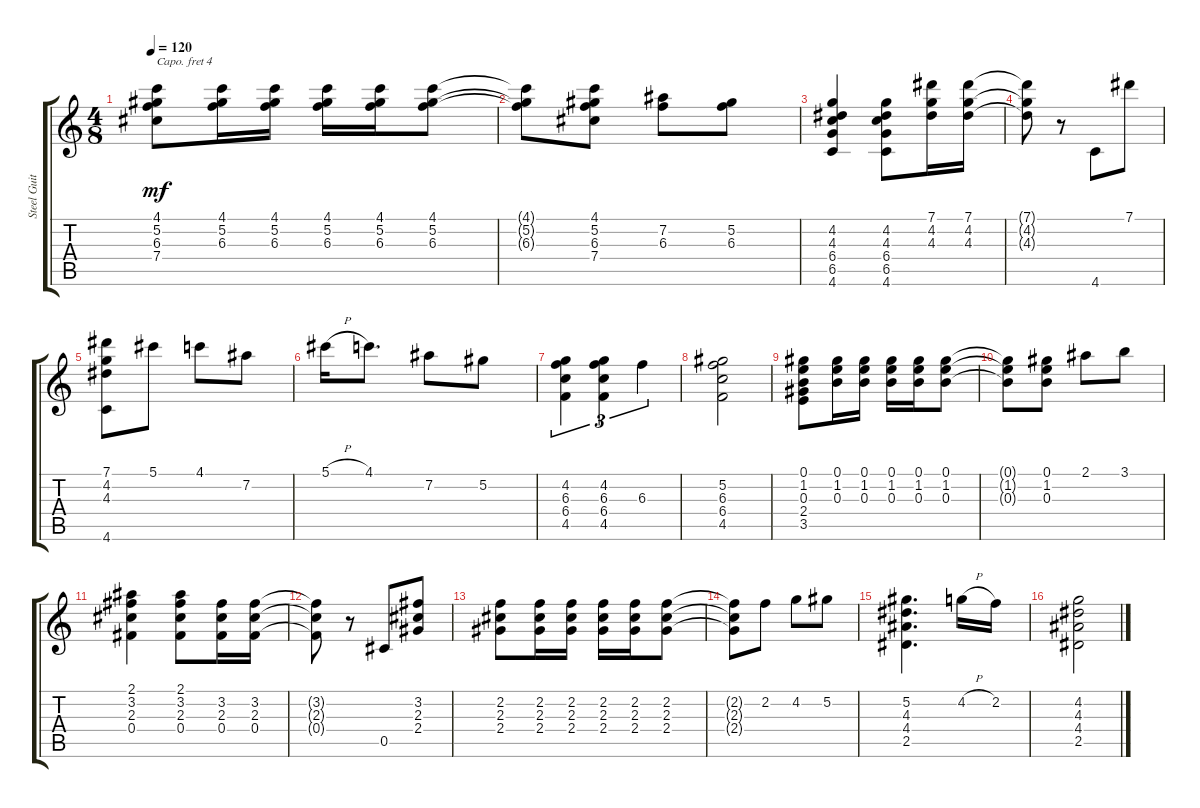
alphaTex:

\track ("Steel Guitar" "Steel Guit") {instrument acousticguitarsteel}
\staff {score tabs}
\capo 4
\tuning (E4 B3 G3 D3 A2 E2) {hide}
\ts (4 8)
\tempo 120
\clef g2
\ks c
(4.1 5.2 6.3 7.4).8{dy mf} (4.1 5.2 6.3).16 (4.1 5.2 6.3).16 (4.1 5.2 6.3).16 (4.1 5.2 6.3).16 (4.1 5.2 6.3).8 |
(4.1{t} 5.2{t} 6.3{t}).8 (4.1 5.2 6.3 7.4).8 (7.2 6.3).8 (5.2 6.3).8 |
(4.2 4.3 6.4 6.5 4.6).4 (4.2 4.3 6.4 6.5 4.6).8 (7.1 4.2 4.3).16 (7.1 4.2 4.3).16 |
(7.1{t} 4.2{t} 4.3{t}).8 r.8 4.6.8 7.1.8 |
(7.1 4.2 4.3 4.6).8 5.1.8 4.1.8 7.2.8 |
5.1{h}.16 4.1.8{d} 7.2.8 5.2.8 |
(4.2 6.3 6.4 4.5).4{tu (3 2)} (4.2 6.3 6.4 4.5).4{tu (3 2)} 6.3.4{tu (3 2)} |
(5.2 6.3 6.4 4.5).2 |
(0.1 1.2 0.3 2.4 3.5).8 (0.1 1.2 0.3).16 (0.1 1.2 0.3).16 (0.1 1.2 0.3).16 (0.1 1.2 0.3).16 (0.1 1.2 0.3).8 |
(0.1{t} 1.2{t} 0.3{t}).8 (0.1 1.2 0.3).8 2.1.8 3.1.8 |
(2.1 3.2 2.3 0.4).4 (2.1 3.2 2.3 0.4).8 (3.2 2.3 0.4).16 (3.2 2.3 0.4).16 |
(3.2{t} 2.3{t} 0.4{t}).8 r.8 0.5.8 (3.2 2.3 2.4).8 |
(2.2 2.3 2.4).8 (2.2 2.3 2.4).16 (2.2 2.3 2.4).16 (2.2 2.3 2.4).16 (2.2 2.3 2.4).16 (2.2 2.3 2.4).8 |
(2.2{t} 2.3{t} 2.4{t}).8 2.2.8 4.2.8 5.2.8 |
(5.2 4.3 4.4 2.5).4{d} 4.2{h}.16 2.2.16 |
(4.2 4.3 4.4 2.5).2
